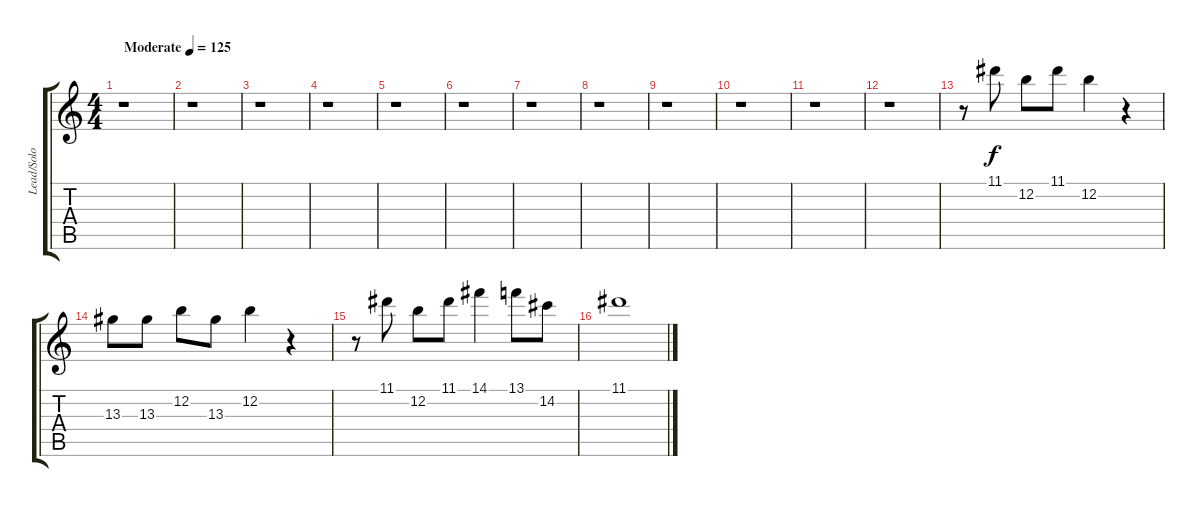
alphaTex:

\track ("Lead/Solo" "Lead/Solo") {instrument electricguitarclean}
\staff {score tabs}
\tuning (E4 B3 G3 D3 A2 E2) {hide}
\ts (4 4)
\tempo (125 "Moderate")
\clef g2
\ks c
r.1{dy f instrument electricguitarclean} |
r.1 |
r.1 |
r.1 |
r.1 |
r.1 |
r.1 |
r.1 |
r.1 |
r.1 |
r.1 |
r.1 |
r.8 11.1.8 12.2.8 11.1.8 12.2.4 r.4 |
13.3.8 13.3.8 12.2.8 13.3.8 12.2.4 r.4 |
r.8 11.1.8 12.2.8 11.1.8 14.1.4 13.1.8 14.2.8 |
11.1.1{volume 9 instrument lead5charang}
